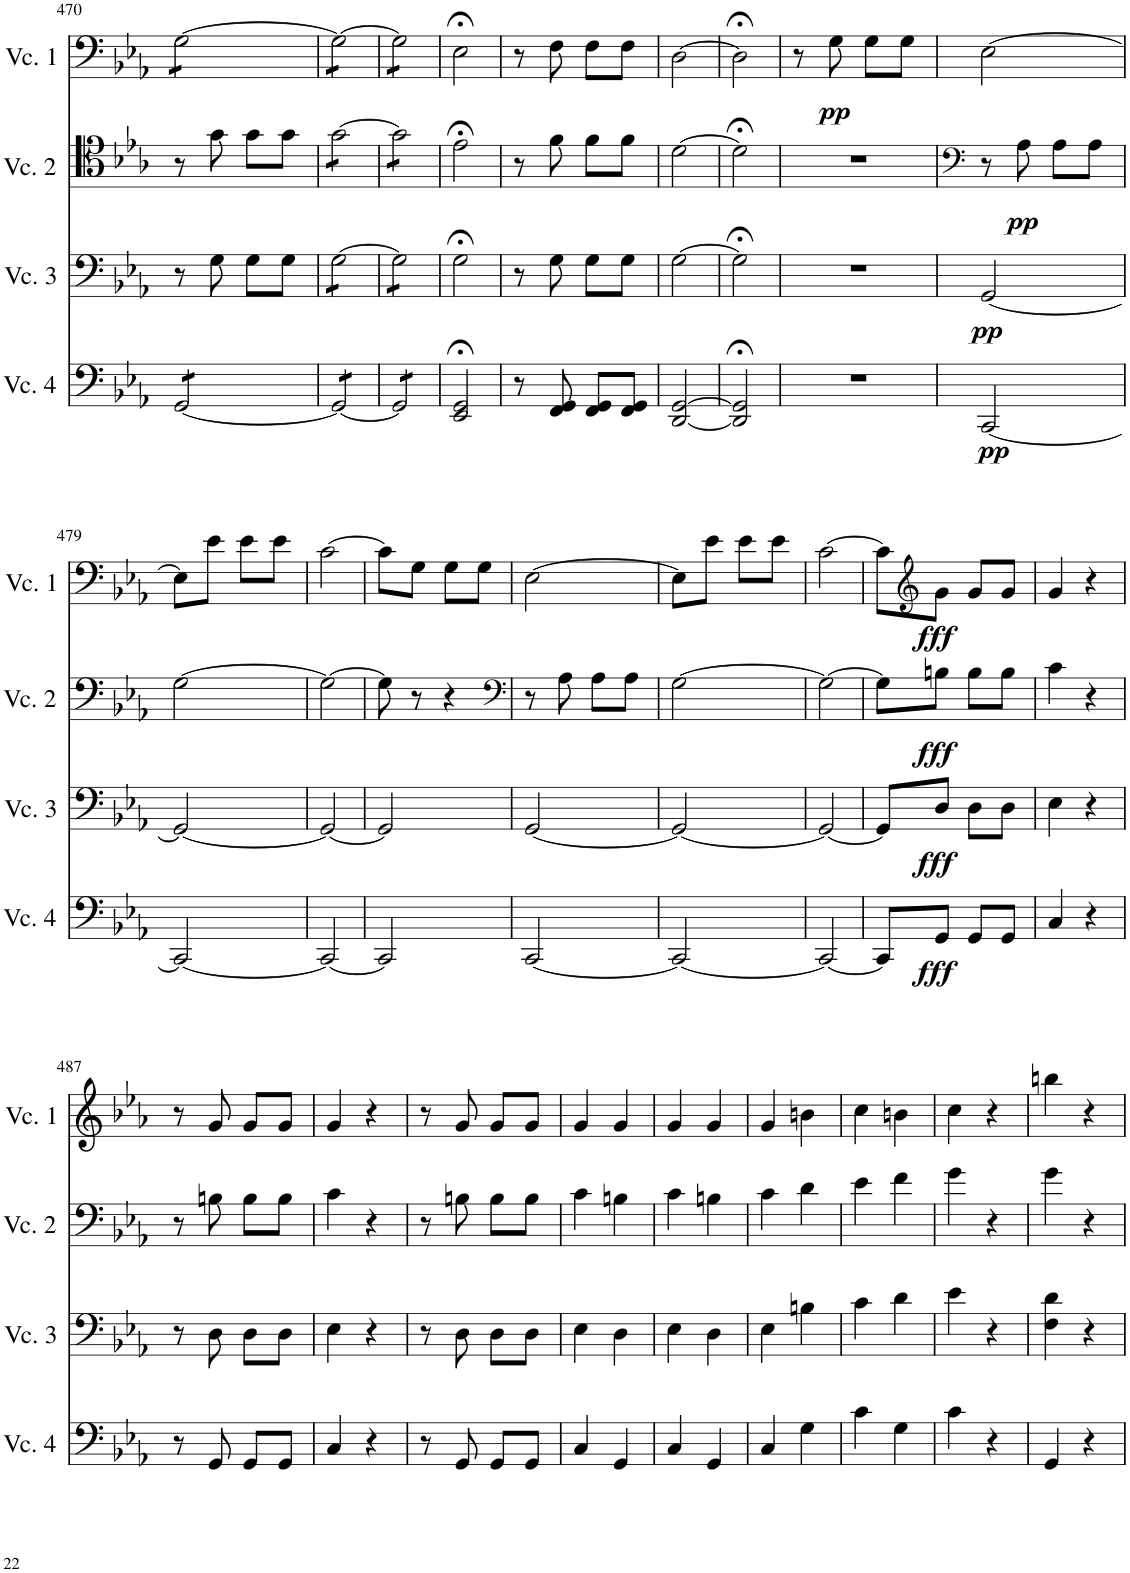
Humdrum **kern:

**kern	**dynam	**kern	**dynam	**kern	**dynam	**kern	**dynam
*part4	*part4	*part3	*part3	*part2	*part2	*part1	*part1
*staff4	*staff4	*staff3	*staff3	*staff2	*staff2	*staff1	*staff1
*I"Cello 4	*	*I"Cello 3	*	*I"Cello 2	*	*I"Cello 1	*
!!LO:PB:g=z
*clefF4	*	*clefF4	*	*clefC4	*	*clefF4	*
*k[b-e-a-]	*	*k[b-e-a-]	*	*k[b-e-a-]	*	*k[b-e-a-]	*
*M2/4	*	*M2/4	*	*M2/4	*	*M2/4	*
=470	=470	=470	=470	=470	=470	=470	=470
*tremolo	*	*	*	*	*	*	*
*	*	*	*	*	*	*tremolo	*
[8GG/L	.	8r	.	8r	.	[8G\L	.
8GG/	.	8G\	.	8g\	.	8G\	.
8GG/	.	8G\L	.	8g\L	.	8G\	.
8GG/J	.	8G\J	.	8g\J	.	8G\J	.
=471	=471	=471	=471	=471	=471	=471	=471
*	*	*tremolo	*	*	*	*	*
*	*	*	*	*tremolo	*	*	*
8GG/L	.	[8G\L	.	[8g\L	.	8G\L	.
8GG/	.	8G\	.	8g\	.	8G\	.
8GG/	.	8G\	.	8g\	.	8G\	.
8GG/J	.	8G\J	.	8g\J	.	8G\J	.
=472	=472	=472	=472	=472	=472	=472	=472
8GG/]L	.	8G\]L	.	8g\]L	.	8G\]L	.
8GG/	.	8G\	.	8g\	.	8G\	.
8GG/	.	8G\	.	8g\	.	8G\	.
8GG/J	.	8G\J	.	8g\J	.	8G\J	.
*	*	*	*	*	*	*Xtremolo	*
*	*	*	*	*Xtremolo	*	*	*
*	*	*Xtremolo	*	*	*	*	*
*Xtremolo	*	*	*	*	*	*	*
=473	=473	=473	=473	=473	=473	=473	=473
2EE-/;< 2GG/;<	.	2G;<\	.	2e-;<\	.	2E-;<\	.
=474	=474	=474	=474	=474	=474	=474	=474
8r	.	8r	.	8r	.	8r	.
8FF/ 8GG/	.	8G\	.	8f\	.	8F\	.
8FF/ 8GG/L	.	8G\L	.	8f\L	.	8F\L	.
8FF/ 8GG/J	.	8G\J	.	8f\J	.	8F\J	.
=475	=475	=475	=475	=475	=475	=475	=475
[2DD/ [2GG/	.	[2G\	.	[2d\	.	[2D\	.
=476	=476	=476	=476	=476	=476	=476	=476
2DD/];< 2GG/];<	.	2G;<\]	.	2d;<\]	.	2D;<\]	.
=477	=477	=477	=477	=477	=477	=477	=477
2r	.	2r	.	2r	.	8r	.
!	!	!	!	!	!	!	!LO:DY:b
.	.	.	.	.	.	8G\	pp
.	.	.	.	.	.	8G\L	.
.	.	.	.	.	.	8G\J	.
=478	=478	=478	=478	=478	=478	=478	=478
*	*	*	*	*clefF4	*	*	*
!	!LO:DY:b	!	!LO:DY:b	!	!	!	!
[2CC/	pp	[2GG/	pp	8r	.	[2E-\	.
!	!	!	!	!	!LO:DY:b	!	!
.	.	.	.	8A-\	pp	.	.
.	.	.	.	8A-\L	.	.	.
.	.	.	.	8A-\J	.	.	.
!!LO:LB:g=z
=479	=479	=479	=479	=479	=479	=479	=479
2CC/_	.	2GG/_	.	[2G\	.	8E-\L]	.
.	.	.	.	.	.	8e-\J	.
.	.	.	.	.	.	8e-\L	.
.	.	.	.	.	.	8e-\J	.
=480	=480	=480	=480	=480	=480	=480	=480
2CC/_	.	2GG/_	.	2G\_	.	[2c\	.
=481	=481	=481	=481	=481	=481	=481	=481
2CC/]	.	2GG/]	.	8G\]	.	8c\L]	.
.	.	.	.	8r	.	8G\J	.
.	.	.	.	4r	.	8G\L	.
.	.	.	.	.	.	8G\J	.
=482	=482	=482	=482	=482	=482	=482	=482
*	*	*	*	*clefF4	*	*	*
[2CC/	.	[2GG/	.	8r	.	[2E-\	.
.	.	.	.	8A-\	.	.	.
.	.	.	.	8A-\L	.	.	.
.	.	.	.	8A-\J	.	.	.
=483	=483	=483	=483	=483	=483	=483	=483
2CC/_	.	2GG/_	.	[2G\	.	8E-\L]	.
.	.	.	.	.	.	8e-\J	.
.	.	.	.	.	.	8e-\L	.
.	.	.	.	.	.	8e-\J	.
=484	=484	=484	=484	=484	=484	=484	=484
2CC/_	.	2GG/_	.	2G\_	.	[2c\	.
=485	=485	=485	=485	=485	=485	=485	=485
8CC/L]	.	8GG/L]	.	8G\L]	.	8c\L]	.
*	*	*	*	*	*	*clefG2	*
!	!LO:DY:b	!	!LO:DY:b	!	!LO:DY:b	!	!LO:DY:b
8GG/J	fff	8D/J	fff	8Bn\J	fff	8g\J	fff
8GG/L	.	8D\L	.	8B\L	.	8g/L	.
8GG/J	.	8D\J	.	8B\J	.	8g/J	.
=486	=486	=486	=486	=486	=486	=486	=486
4C/	.	4E-\	.	4c\	.	4g/	.
4r	.	4r	.	4r	.	4r	.
!!LO:LB:g=z
=487	=487	=487	=487	=487	=487	=487	=487
8r	.	8r	.	8r	.	8r	.
8GG/	.	8D\	.	8Bn\	.	8g/	.
8GG/L	.	8D\L	.	8B\L	.	8g/L	.
8GG/J	.	8D\J	.	8B\J	.	8g/J	.
=488	=488	=488	=488	=488	=488	=488	=488
4C/	.	4E-\	.	4c\	.	4g/	.
4r	.	4r	.	4r	.	4r	.
=489	=489	=489	=489	=489	=489	=489	=489
8r	.	8r	.	8r	.	8r	.
8GG/	.	8D\	.	8Bn\	.	8g/	.
8GG/L	.	8D\L	.	8B\L	.	8g/L	.
8GG/J	.	8D\J	.	8B\J	.	8g/J	.
=490	=490	=490	=490	=490	=490	=490	=490
4C/	.	4E-\	.	4c\	.	4g/	.
4GG/	.	4D\	.	4Bn\	.	4g/	.
=491	=491	=491	=491	=491	=491	=491	=491
4C/	.	4E-\	.	4c\	.	4g/	.
4GG/	.	4D\	.	4Bn\	.	4g/	.
=492	=492	=492	=492	=492	=492	=492	=492
4C/	.	4E-\	.	4c\	.	4g/	.
4G\	.	4Bn\	.	4d\	.	4bn\	.
=493	=493	=493	=493	=493	=493	=493	=493
4c\	.	4c\	.	4e-\	.	4cc\	.
4G\	.	4d\	.	4f\	.	4bn\	.
=494	=494	=494	=494	=494	=494	=494	=494
4c\	.	4e-\	.	4g\	.	4cc\	.
4r	.	4r	.	4r	.	4r	.
=495	=495	=495	=495	=495	=495	=495	=495
4GG/	.	4F\ 4d\	.	4g\	.	4bbn\	.
4r	.	4r	.	4r	.	4r	.
=	=	=	=	=	=	=	=
*-	*-	*-	*-	*-	*-	*-	*-
